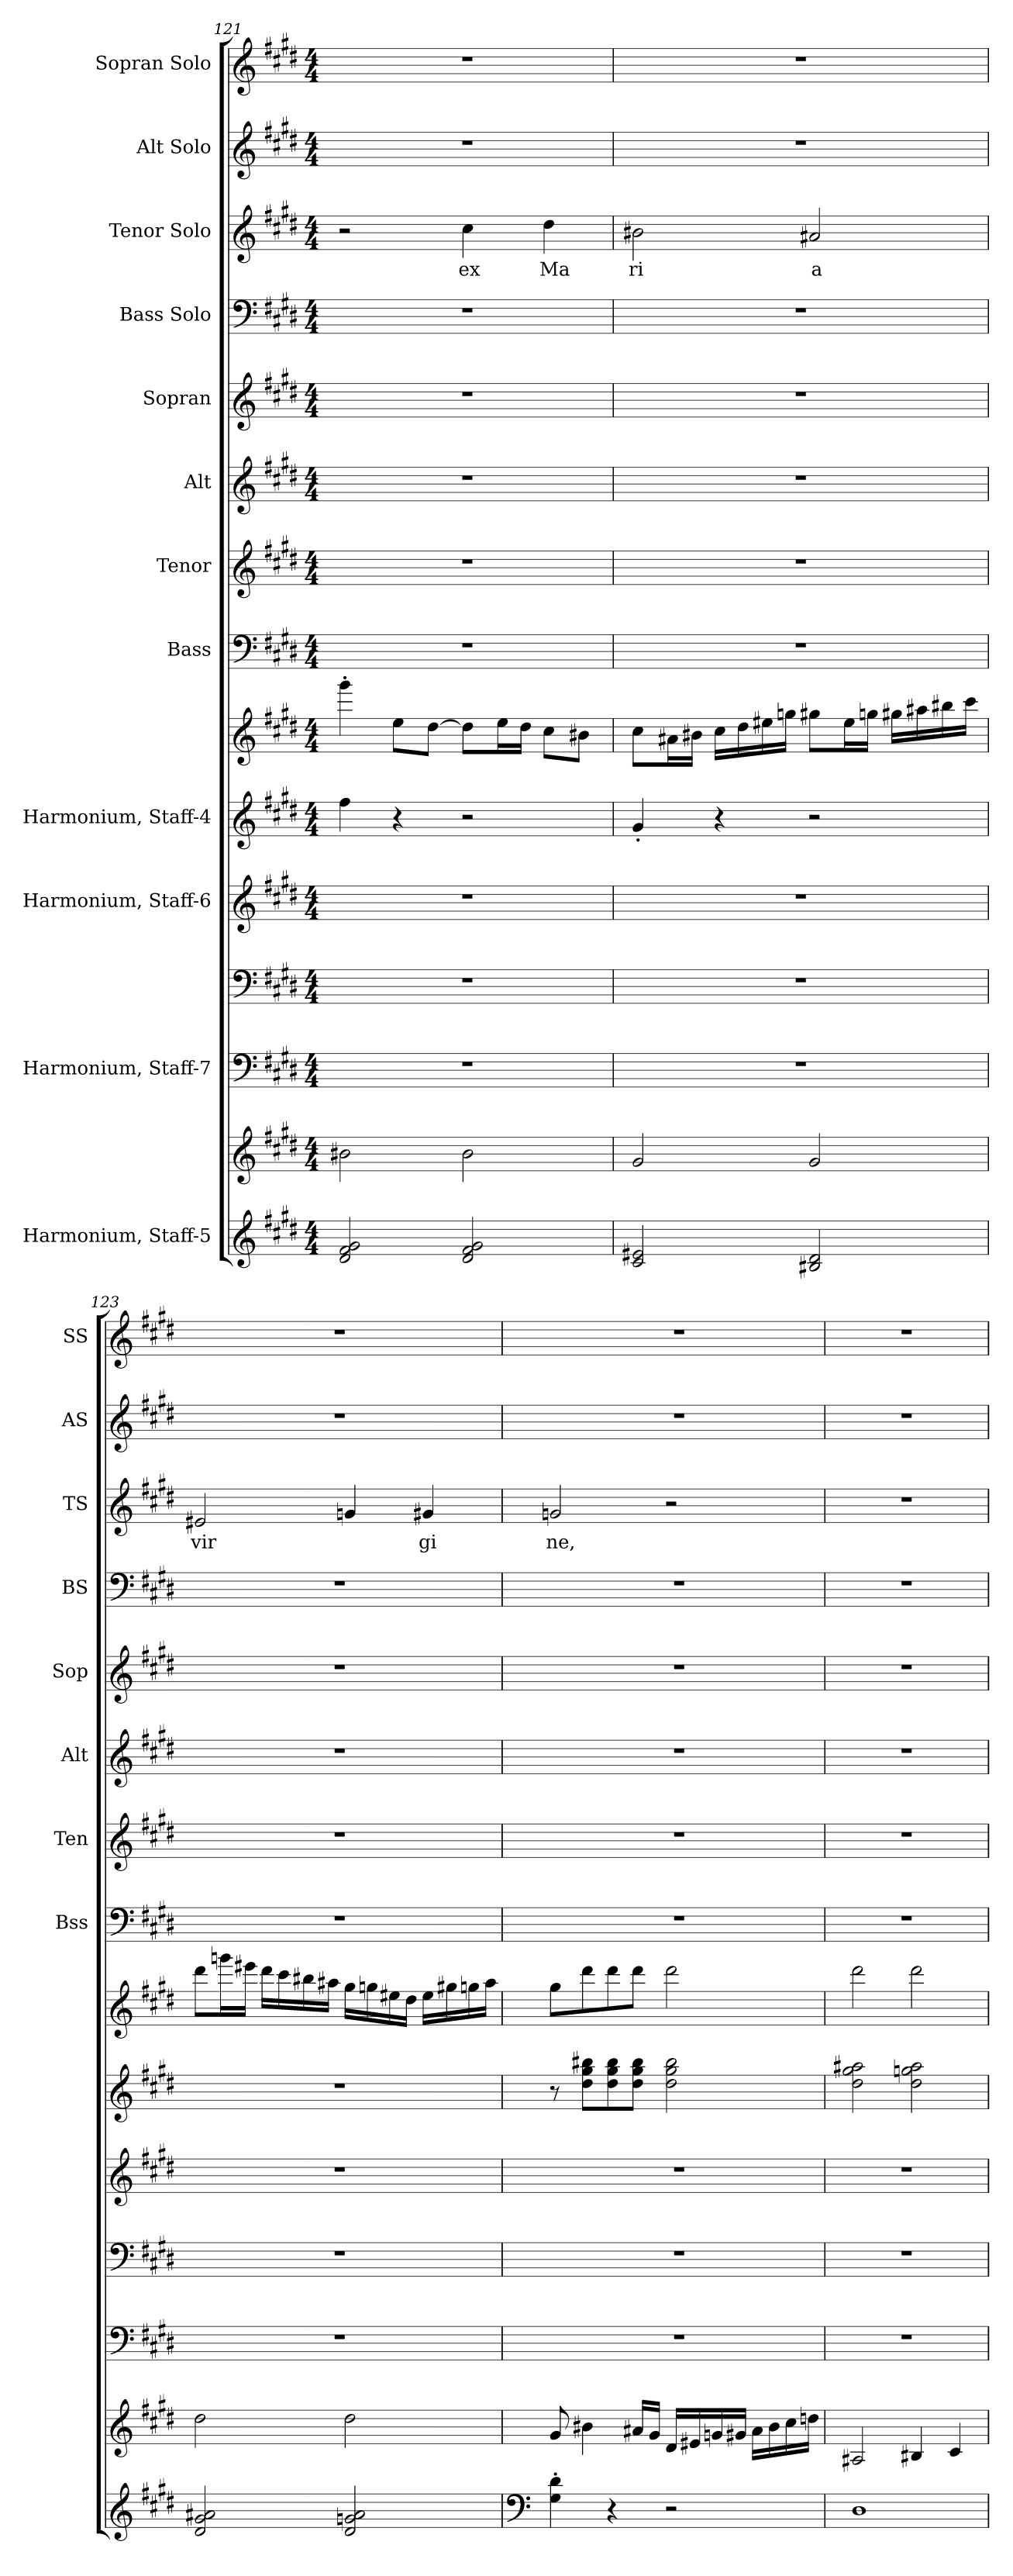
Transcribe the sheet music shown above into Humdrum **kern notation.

**kern	**kern	**kern	**kern	**kern	**kern	**kern	**kern	**kern	**kern	**kern	**kern	**kern	**text	**kern	**kern
*part12	*part12	*part11	*part11	*part10	*part9	*part9	*part8	*part7	*part6	*part5	*part4	*part3	*part3	*part2	*part1
*staff15	*staff14	*staff13	*staff12	*staff11	*staff10	*staff9	*staff8	*staff7	*staff6	*staff5	*staff4	*staff3	*staff3	*staff2	*staff1
*I"Harmonium, Staff-5	*	*I"Harmonium, Staff-7	*	*I"Harmonium, Staff-6	*I"Harmonium, Staff-4	*	*I"Bass	*I"Tenor	*I"Alt	*I"Sopran	*I"Bass Solo	*I"Tenor Solo	*	*I"Alt Solo	*I"Sopran Solo
*	*	*	*	*	*	*	*I'Bss	*I'Ten	*I'Alt	*I'Sop	*I'BS	*I'TS	*	*I'AS	*I'SS
*clefG2	*clefG2	*clefF4	*clefF4	*clefG2	*clefG2	*clefG2	*clefF4	*clefG2	*clefG2	*clefG2	*clefF4	*clefG2	*	*clefG2	*clefG2
*	*	*	*	*	*	*	*	*ITrd4c7	*ITrd2c3	*ITrd2c3	*	*ITrd4c7	*	*	*ITrd2c3
*k[f#c#g#d#]	*k[f#c#g#d#]	*k[f#c#g#d#]	*k[f#c#g#d#]	*k[f#c#g#d#]	*k[f#c#g#d#]	*k[f#c#g#d#]	*k[f#c#g#d#]	*k[f#c#g#]	*k[f#c#g#d#a#e#b#]	*k[f#c#g#d#a#e#b#]	*k[f#c#g#d#]	*k[f#c#g#]	*	*k[f#c#g#d#]	*k[f#c#g#d#a#e#b#]
*M4/4	*M4/4	*M4/4	*M4/4	*M4/4	*M4/4	*M4/4	*M4/4	*M4/4	*M4/4	*M4/4	*M4/4	*M4/4	*	*M4/4	*M4/4
=121	=121	=121	=121	=121	=121	=121	=121	=121	=121	=121	=121	=121	=121	=121	=121
2d#/ 2f#/ 2g#/	2b#X\	1r	1r	1r	4ff#\	4ggg#'\	1r	1r	1r	1r	1r	2r	.	1r	1r
.	.	.	.	.	4r	8ee\L	.	.	.	.	.	.	.	.	.
.	.	.	.	.	.	[8dd#\J	.	.	.	.	.	.	.	.	.
2d#/ 2f#/ 2g#/	2b#\	.	.	.	2r	8dd#\L]	.	.	.	.	.	4f#\	ex	.	.
.	.	.	.	.	.	16ee\L	.	.	.	.	.	.	.	.	.
.	.	.	.	.	.	16dd#\JJ	.	.	.	.	.	.	.	.	.
.	.	.	.	.	.	8cc#\L	.	.	.	.	.	4g#\	Ma	.	.
.	.	.	.	.	.	8b#X\J	.	.	.	.	.	.	.	.	.
!!LO:PB:g=z
=122	=122	=122	=122	=122	=122	=122	=122	=122	=122	=122	=122	=122	=122	=122	=122
2c#/ 2e#X/	2g#/	1r	1r	1r	4g#'/	8cc#\L	1r	1r	1r	1r	1r	2e#X\	ri	1r	1r
.	.	.	.	.	.	16a#X\L	.	.	.	.	.	.	.	.	.
.	.	.	.	.	.	16b#X\JJ	.	.	.	.	.	.	.	.	.
.	.	.	.	.	4r	16cc#\LL	.	.	.	.	.	.	.	.	.
.	.	.	.	.	.	16dd#\	.	.	.	.	.	.	.	.	.
.	.	.	.	.	.	16ee#X\	.	.	.	.	.	.	.	.	.
.	.	.	.	.	.	16ggn\JJ	.	.	.	.	.	.	.	.	.
2B#X/ 2d#/	2g#/	.	.	.	2r	8gg#X\L	.	.	.	.	.	2d#X/	a	.	.
.	.	.	.	.	.	16ee#\L	.	.	.	.	.	.	.	.	.
.	.	.	.	.	.	16ggn\JJ	.	.	.	.	.	.	.	.	.
.	.	.	.	.	.	16gg#X\LL	.	.	.	.	.	.	.	.	.
.	.	.	.	.	.	16aa#X\	.	.	.	.	.	.	.	.	.
.	.	.	.	.	.	16bb#X\	.	.	.	.	.	.	.	.	.
.	.	.	.	.	.	16ccc#\JJ	.	.	.	.	.	.	.	.	.
=123	=123	=123	=123	=123	=123	=123	=123	=123	=123	=123	=123	=123	=123	=123	=123
2d#/ 2g#/ 2a#X/	2dd#\	1r	1r	1r	1r	8ddd#\L	1r	1r	1r	1r	1r	2A#X/	vir	1r	1r
.	.	.	.	.	.	16gggn\L	.	.	.	.	.	.	.	.	.
.	.	.	.	.	.	16eee#X\JJ	.	.	.	.	.	.	.	.	.
.	.	.	.	.	.	16ddd#\LL	.	.	.	.	.	.	.	.	.
.	.	.	.	.	.	16ccc#\	.	.	.	.	.	.	.	.	.
.	.	.	.	.	.	16bb#X\	.	.	.	.	.	.	.	.	.
.	.	.	.	.	.	16aa#X\JJ	.	.	.	.	.	.	.	.	.
2d#/ 2gn/ 2a#/	2dd#\	.	.	.	.	16gg#\LL	.	.	.	.	.	4cn/	.	.	.
.	.	.	.	.	.	16ggn\	.	.	.	.	.	.	.	.	.
.	.	.	.	.	.	16ee#X\	.	.	.	.	.	.	.	.	.
.	.	.	.	.	.	16dd#\JJ	.	.	.	.	.	.	.	.	.
.	.	.	.	.	.	16ee#\LL	.	.	.	.	.	4c#X/	gi	.	.
.	.	.	.	.	.	16gg#X\	.	.	.	.	.	.	.	.	.
.	.	.	.	.	.	16ggn\	.	.	.	.	.	.	.	.	.
.	.	.	.	.	.	16aa#\JJ	.	.	.	.	.	.	.	.	.
=124	=124	=124	=124	=124	=124	=124	=124	=124	=124	=124	=124	=124	=124	=124	=124
*clefF4	*	*	*	*	*	*	*	*	*	*	*	*	*	*	*
4G#\' 4d#\'	8g#/	1r	1r	1r	8r	8gg#\L	1r	1r	1r	1r	1r	2cn/	ne,	1r	1r
.	4b#X\	.	.	.	8dd#\ 8gg#\ 8bb#X\L	8ddd#\	.	.	.	.	.	.	.	.	.
4r	.	.	.	.	8dd#\ 8gg#\ 8bb#\	8ddd#\	.	.	.	.	.	.	.	.	.
.	16a#X/LL	.	.	.	8dd#\ 8gg#\ 8bb#\J	8ddd#\J	.	.	.	.	.	.	.	.	.
.	16g#/JJ	.	.	.	.	.	.	.	.	.	.	.	.	.	.
2r	16d#/LL	.	.	.	2dd#\ 2gg#\ 2bb#\	2ddd#\	.	.	.	.	.	2r	.	.	.
.	16e#X/	.	.	.	.	.	.	.	.	.	.	.	.	.	.
.	16gn/	.	.	.	.	.	.	.	.	.	.	.	.	.	.
.	16g#X/JJ	.	.	.	.	.	.	.	.	.	.	.	.	.	.
.	16a#\LL	.	.	.	.	.	.	.	.	.	.	.	.	.	.
.	16b#\	.	.	.	.	.	.	.	.	.	.	.	.	.	.
.	16cc#\	.	.	.	.	.	.	.	.	.	.	.	.	.	.
.	16ddn\JJ	.	.	.	.	.	.	.	.	.	.	.	.	.	.
!!LO:PB:g=z
=125	=125	=125	=125	=125	=125	=125	=125	=125	=125	=125	=125	=125	=125	=125	=125
1D#	2A#X/	1r	1r	1r	2dd#\ 2gg#\ 2aa#X\	2ddd#\	1r	1r	1r	1r	1r	1r	.	1r	1r
.	4B#X/	.	.	.	2dd#\ 2ggn\ 2aa#\	2ddd#\	.	.	.	.	.	.	.	.	.
.	4c#/	.	.	.	.	.	.	.	.	.	.	.	.	.	.
=	=	=	=	=	=	=	=	=	=	=	=	=	=	=	=
*-	*-	*-	*-	*-	*-	*-	*-	*-	*-	*-	*-	*-	*-	*-	*-
